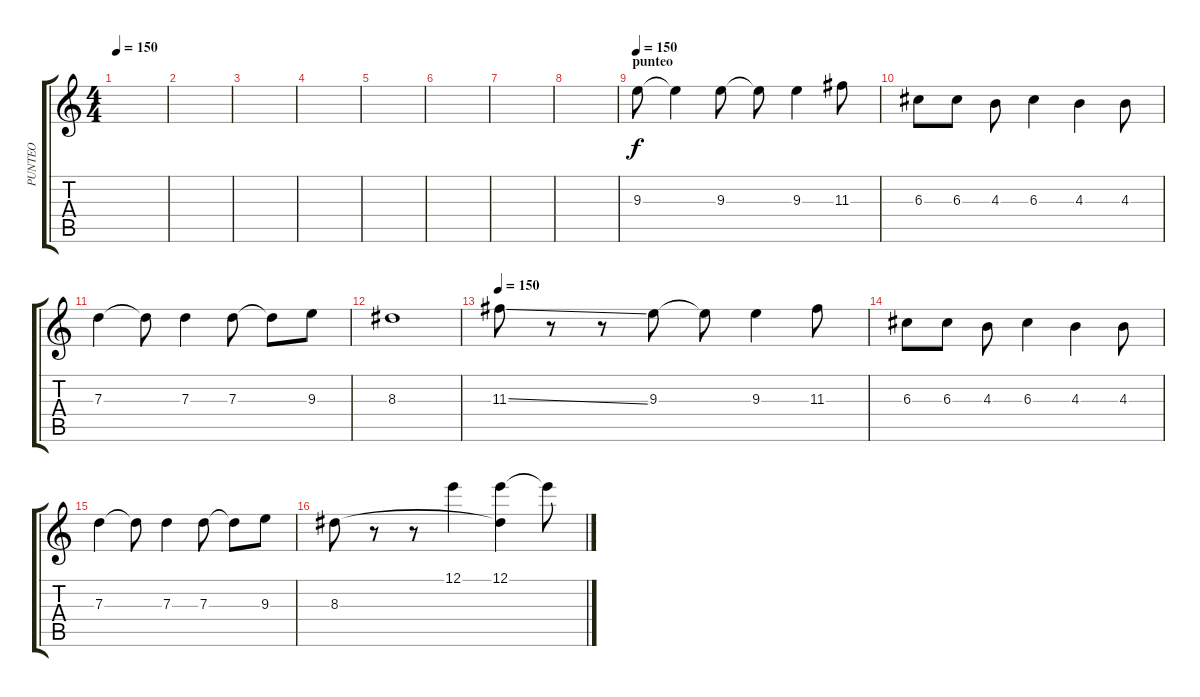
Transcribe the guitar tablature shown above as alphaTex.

\track ("PUNTEO" "PUNTEO") {instrument overdrivenguitar}
\staff {score tabs}
\tuning (E4 B3 G3 D3 A2 E2) {hide}
\ts (4 4)
\tempo 150
\clef g2
\ks c
|
|
|
|
|
|
|
|
\section ("" "punteo")
\tempo 150
9.3.8 9.3{t}.4 9.3.8 9.3{t}.8 9.3.4 11.3.8 |
6.3.8 6.3.8 4.3.8 6.3.4 4.3.4 4.3.8 |
7.3.4 7.3{t}.8 7.3.4 7.3.8 7.3{t}.8 9.3.8 |
8.3.1 |
\tempo 150
11.3{ss}.8 r.8 r.8 9.3.8 9.3{t}.8 9.3.4 11.3.8 |
6.3.8 6.3.8 4.3.8 6.3.4 4.3.4 4.3.8 |
7.3.4 7.3{t}.8 7.3.4 7.3.8 7.3{t}.8 9.3.8 |
8.3.8 r.8 r.8 12.1.4 (12.1 8.3{t}).4 12.1{t}.8
